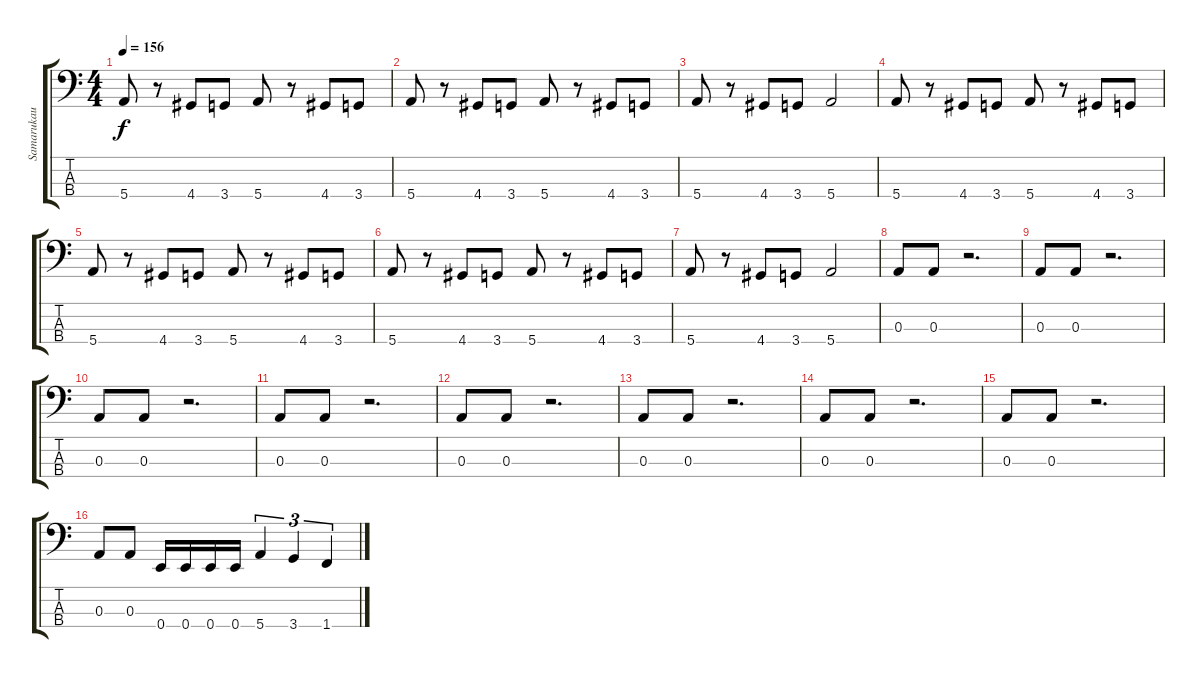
\track ("Samarukau" "Samarukau") {instrument slapbass1}
\staff {score tabs}
\tuning (G2 D2 A1 E1) {hide}
\ts (4 4)
\tempo 156
\clef f4
\ks c
5.4.8{dy f} r.8 4.4.8 3.4.8 5.4.8 r.8 4.4.8 3.4.8 |
5.4.8 r.8 4.4.8 3.4.8 5.4.8 r.8 4.4.8 3.4.8 |
5.4.8 r.8 4.4.8 3.4.8 5.4.2 |
5.4.8 r.8 4.4.8 3.4.8 5.4.8 r.8 4.4.8 3.4.8 |
5.4.8 r.8 4.4.8 3.4.8 5.4.8 r.8 4.4.8 3.4.8 |
5.4.8 r.8 4.4.8 3.4.8 5.4.8 r.8 4.4.8 3.4.8 |
5.4.8 r.8 4.4.8 3.4.8 5.4.2 |
0.3.8 0.3.8 r.2{d} |
0.3.8 0.3.8 r.2{d} |
0.3.8 0.3.8 r.2{d} |
0.3.8 0.3.8 r.2{d} |
0.3.8 0.3.8 r.2{d} |
0.3.8 0.3.8 r.2{d} |
0.3.8 0.3.8 r.2{d} |
0.3.8 0.3.8 r.2{d} |
0.3.8 0.3.8 0.4.16 0.4.16 0.4.16 0.4.16 5.4.4{tu (3 2)} 3.4.4{tu (3 2)} 1.4.4{tu (3 2)}
